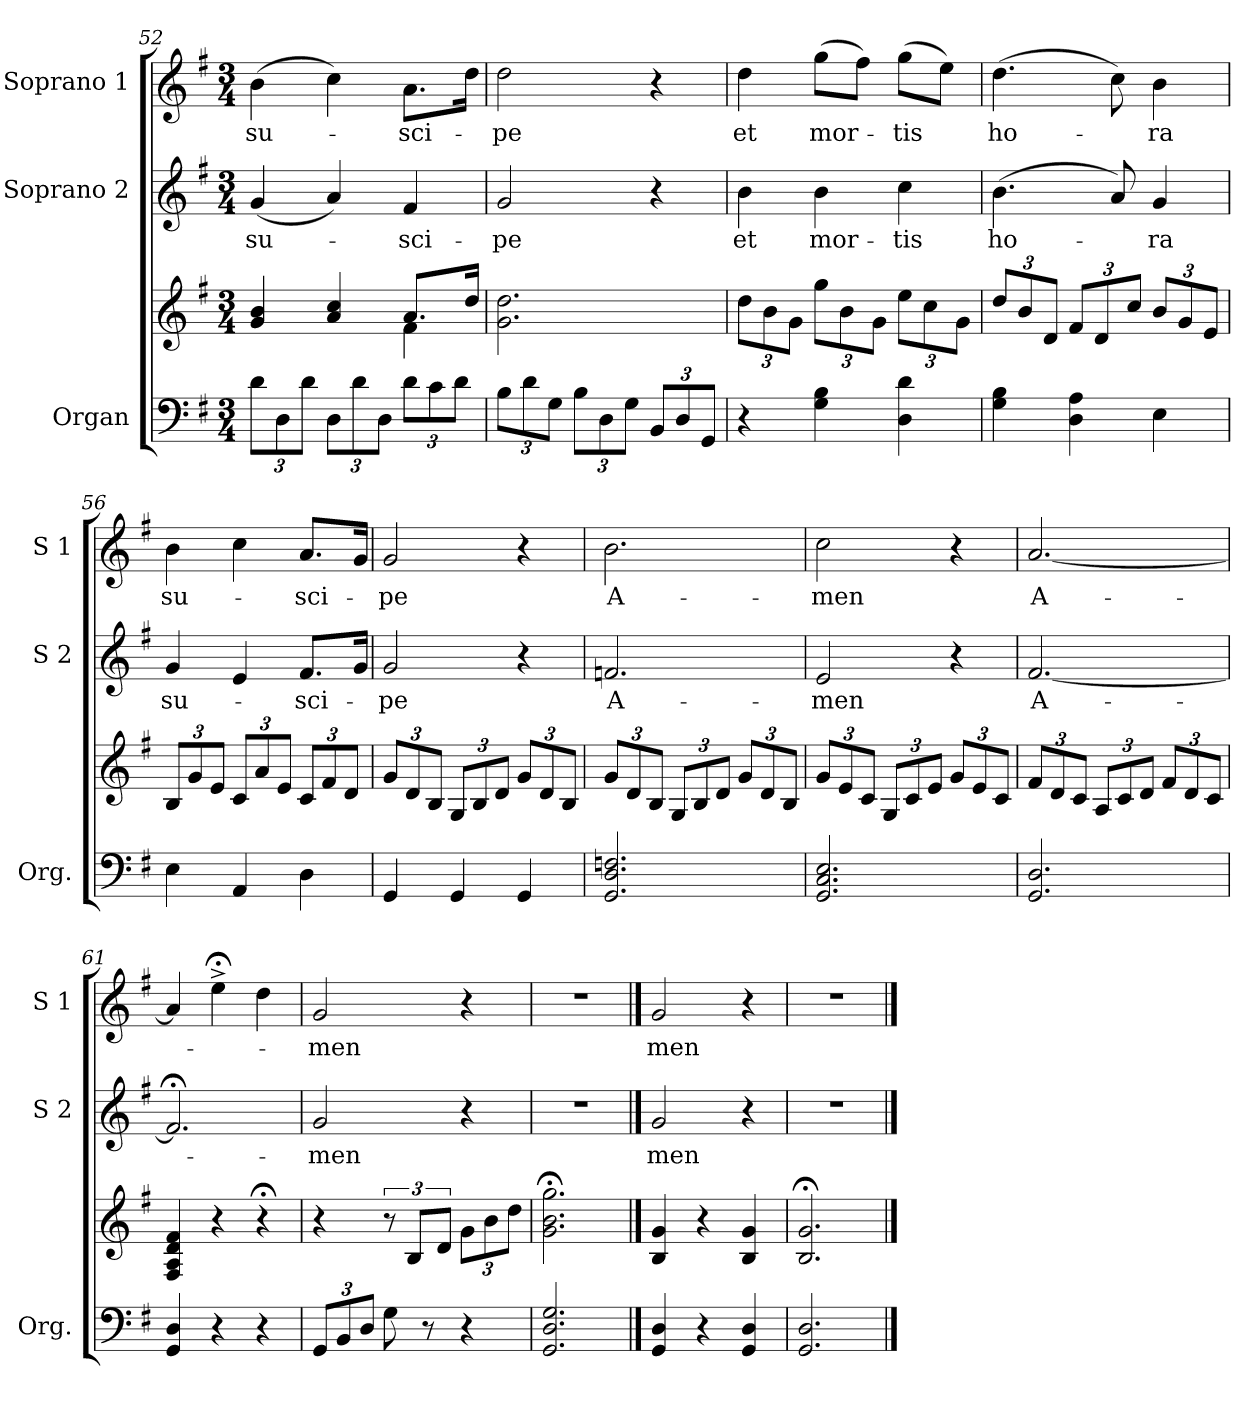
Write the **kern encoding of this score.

**kern	**kern	**kern	**text	**kern	**text
*part3	*part3	*part2	*part2	*part1	*part1
*staff4	*staff3	*staff2	*staff2	*staff1	*staff1
*I"Organ	*	*I"Soprano 2	*	*I"Soprano 1	*
*I'Org.	*	*I'S 2	*	*I'S 1	*
*clefF4	*clefG2	*clefG2	*	*clefG2	*
*k[f#]	*k[f#]	*k[f#]	*	*k[f#]	*
*G:	*G:	*G:	*	*G:	*
*M3/4	*M3/4	*M3/4	*	*M3/4	*
=52	=52	=52	=52	=52	=52
*	*^	*	*	*	*
!	!	!	!	!LO:LY:b	!	!LO:LY:b
12d\L	4g/ 4b/	2ryy	(<4g/	su-	(>4b\	su-
12D\	.	.	.	.	.	.
12d\J	.	.	.	.	.	.
12D\L	4a/ 4cc/	.	4a/)	.	4cc\)	.
12d\	.	.	.	.	.	.
12D\J	.	.	.	.	.	.
!	!	!	!	!LO:LY:b	!	!LO:LY:b
12d\L	8.a/L	4f#\	4f#/	-sci-	8.a\L	-sci-
12c\	.	.	.	.	.	.
12d\J	.	.	.	.	.	.
.	16dd/Jk	.	.	.	16dd\Jk	.
*	*v	*v	*	*	*	*
=53	=53	=53	=53	=53	=53
!	!	!	!LO:LY:b	!	!LO:LY:b
12B\L	2.g\ 2.dd\	2g/	-pe	2dd\	-pe
12d\	.	.	.	.	.
12G\J	.	.	.	.	.
12B\L	.	.	.	.	.
12D\	.	.	.	.	.
12G\J	.	.	.	.	.
12BB/L	.	4r	.	4r	.
12D/	.	.	.	.	.
12GG/J	.	.	.	.	.
=54	=54	=54	=54	=54	=54
!	!	!	!LO:LY:b	!	!LO:LY:b
4r	12dd\L	4b\	et	4dd\	et
.	12b\	.	.	.	.
.	12g\J	.	.	.	.
!	!	!	!LO:LY:b	!	!LO:LY:b
4G\ 4B\	12gg\L	4b\	mor-	(>8gg\L	mor-
.	12b\	.	.	.	.
.	.	.	.	8ff#\J)	.
.	12g\J	.	.	.	.
!	!	!	!LO:LY:b	!	!LO:LY:b
4D\ 4d\	12ee\L	4cc\	-tis	(>8gg\L	-tis
.	12cc\	.	.	.	.
.	.	.	.	8ee\J)	.
.	12g\J	.	.	.	.
=55	=55	=55	=55	=55	=55
!	!	!	!LO:LY:b	!	!LO:LY:b
4G\ 4B\	12dd/L	(>4.b\	ho-	(>4.dd\	ho-
.	12b/	.	.	.	.
.	12d/J	.	.	.	.
4D\ 4A\	12f#/L	.	.	.	.
.	12d/	.	.	.	.
.	.	8a/)	.	8cc\)	.
.	12cc/J	.	.	.	.
!	!	!	!LO:LY:b	!	!LO:LY:b
4E\	12b/L	4g/	-ra	4b\	-ra
.	12g/	.	.	.	.
.	12e/J	.	.	.	.
=56	=56	=56	=56	=56	=56
!	!	!	!LO:LY:b	!	!LO:LY:b
4E\	12B/L	4g/	su-	4b\	su-
.	12g/	.	.	.	.
.	12e/J	.	.	.	.
4AA/	12c/L	4e/	.	4cc\	.
.	12a/	.	.	.	.
.	12e/J	.	.	.	.
!	!	!	!LO:LY:b	!	!LO:LY:b
4D\	12c/L	8.f#/L	-sci-	8.a/L	-sci-
.	12f#/	.	.	.	.
.	12d/J	.	.	.	.
.	.	16g/Jk	.	16g/Jk	.
=57	=57	=57	=57	=57	=57
!	!	!	!LO:LY:b	!	!LO:LY:b
4GG/	12g/L	2g/	-pe	2g/	-pe
.	12d/	.	.	.	.
.	12B/J	.	.	.	.
4GG/	12G/L	.	.	.	.
.	12B/	.	.	.	.
.	12d/J	.	.	.	.
4GG/	12g/L	4r	.	4r	.
.	12d/	.	.	.	.
.	12B/J	.	.	.	.
!!LO:LB:g=z
=58	=58	=58	=58	=58	=58
!	!	!	!LO:LY:b	!	!LO:LY:b
2.GG/ 2.D/ 2.Fn/	12g/L	2.fn/	A-	2.b\	A-
.	12d/	.	.	.	.
.	12B/J	.	.	.	.
.	12G/L	.	.	.	.
.	12B/	.	.	.	.
.	12d/J	.	.	.	.
.	12g/L	.	.	.	.
.	12d/	.	.	.	.
.	12B/J	.	.	.	.
=59	=59	=59	=59	=59	=59
!	!	!	!LO:LY:b	!	!LO:LY:b
2.GG/ 2.C/ 2.E/	12g/L	2e/	-men	2cc\	-men
.	12e/	.	.	.	.
.	12c/J	.	.	.	.
.	12G/L	.	.	.	.
.	12c/	.	.	.	.
.	12e/J	.	.	.	.
.	12g/L	4r	.	4r	.
.	12e/	.	.	.	.
.	12c/J	.	.	.	.
=60	=60	=60	=60	=60	=60
!	!	!	!LO:LY:b	!	!LO:LY:b
2.GG/ 2.D/	12f#/L	[2.f#/	A-	[2.a/	A-
.	12d/	.	.	.	.
.	12c/J	.	.	.	.
.	12A/L	.	.	.	.
.	12c/	.	.	.	.
.	12d/J	.	.	.	.
.	12f#/L	.	.	.	.
.	12d/	.	.	.	.
.	12c/J	.	.	.	.
=61	=61	=61	=61	=61	=61
4GG/ 4D/	4F#/ 4A/ 4d/ 4f#/	2.f#;</]	.	4a/]	.
4r	4r	.	.	4ee;<^>\	.
4r	4r;<	.	.	4dd\	.
=62	=62	=62	=62	=62	=62
!	!	!	!LO:LY:b	!	!LO:LY:b
12GG/L	4r	2g/	-men	2g/	-men
12BB/	.	.	.	.	.
12D/J	.	.	.	.	.
8G\	12r	.	.	.	.
.	12B/L	.	.	.	.
8r	.	.	.	.	.
.	12d/J	.	.	.	.
4r	12g\L	4r	.	4r	.
.	12b\	.	.	.	.
.	12dd\J	.	.	.	.
=63	=63	=63	=63	=63	=63
2.GG/ 2.D/ 2.G/	2.g\;< 2.b\;< 2.gg\;<	2.r	.	2.r	.
==64	==64	==64	==64	==64	==64
!	!	!	!LO:LY:b	!	!LO:LY:b
4GG/ 4D/	4B/ 4g/	2g/	men	2g/	men
4r	4r	.	.	.	.
4GG/ 4D/	4B/ 4g/	4r	.	4r	.
=65	=65	=65	=65	=65	=65
2.GG/ 2.D/	2.B/;< 2.g/;<	2.r	.	2.r	.
==	==	==	==	==	==
*-	*-	*-	*-	*-	*-
